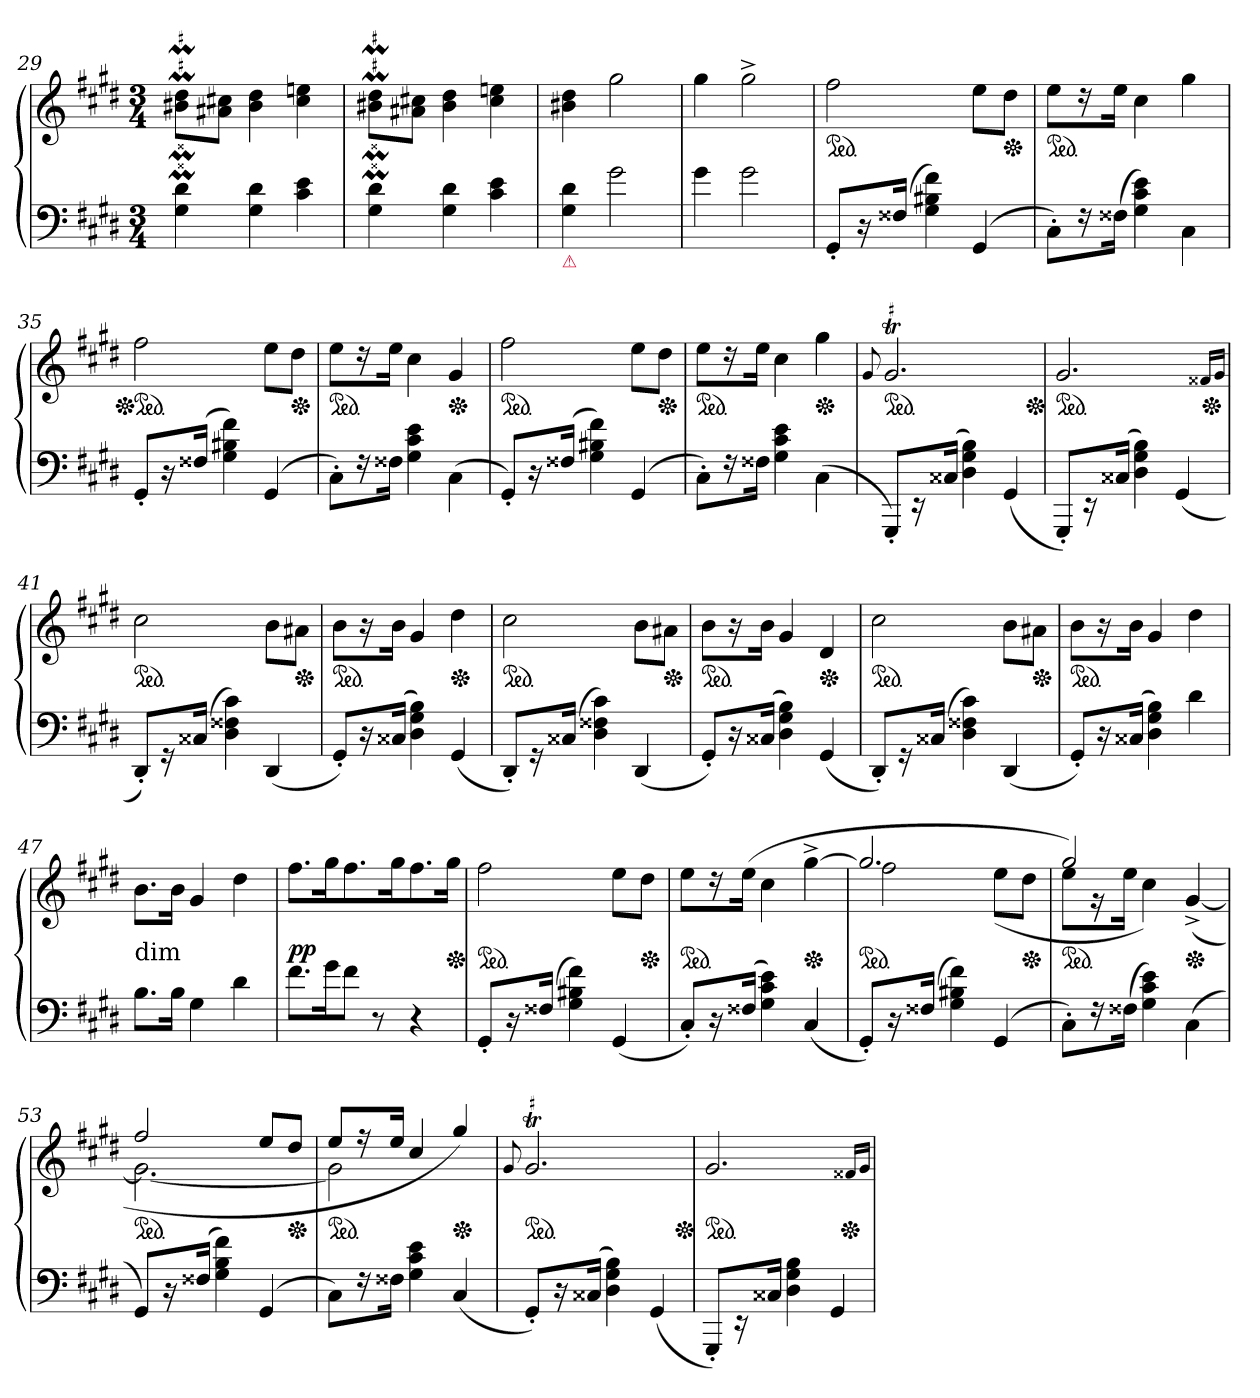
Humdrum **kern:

**kern	**kern	**dynam
*part1	*part1	*part1
*staff2	*staff1	*staff1/2
*clefF4	*clefG2	*
*k[f#c#g#d#]	*k[f#c#g#d#]	*
*c#:	*c#:	*
*M3/4	*M3/4	*
=29	=29	=29
4G# 4d#	8b#XM 8dd#ML	.
.	8a#X 8cc#J	.
4G# 4d#	4b# 4dd#	.
4c# 4e	4cc# 4ee	.
=30	=30	=30
4G# 4d#	8b#XM 8dd#ML	.
.	8a#X 8cc#J	.
4G# 4d#	4b# 4dd#	.
4c# 4e	4cc# 4ee	.
=31	=31	=31
!LO:TX:b:color=crimson:t=⚠	!	!
4G# 4d#	4b#X 4dd#	.
2g#	2gg#	.
=32	=32	=32
4g#	4gg#	.
2g#	2gg#^<	.
=33	=33	=33
*	*ped	*
8GG#'L	2ff#	.
16r	.	.
(<16F##XJk	.	.
4G# 4B#X 4f#)	.	.
(<4GG#	8eeL	.
*	*Xped	*
.	8dd#J	.
=34	=34	=34
*	*ped	*
8C#'L)	8eeL	.
16r	16r	.
(16F##XJk	16eeJk	.
4G# 4c# 4e)	4cc#	.
4C#\	4gg#	.
=35	=35	=35
*	*Xped	*
*	*ped	*
8GG#'L	2ff#	.
16r	.	.
(<16F##XJk	.	.
4G# 4B#X 4f#)	.	.
(<4GG#	8eeL	.
*	*Xped	*
.	8dd#J	.
=36	=36	=36
*	*ped	*
8C#'L)	8eeL	.
16r	16r	.
16F##XJk	16eeJk	.
4G# 4c# 4e	4cc#	.
*	*Xped	*
(<4C#\	4g#	.
=37	=37	=37
*	*ped	*
8GG#'L)	2ff#	.
16r	.	.
(<16F##XJk	.	.
4G# 4B#X 4f#)	.	.
(<4GG#	8eeL	.
*	*Xped	*
.	8dd#J	.
=38	=38	=38
*	*ped	*
8C#'L)	8eeL	.
16r	16r	.
16F##XJk	16eeJk	.
4G# 4c# 4e	4cc#	.
*	*Xped	*
(<4C#\	4gg#	.
=39	=39	=39
.	8qqg#/	.
!	!LO:TX:b:i:t=poco ritenuto	!
!	!LO:TR:acc=#	!
*	*ped	*
8GGG#'/L)	2.g#T	.
16r	.	.
(<16C##XJk	.	.
4D# 4G# 4B)	.	.
*	*Xped	*
(<4GG#	.	.
=40	=40	=40
*	*ped	*
*	*^	*
8GGG#'L)	2.g#	2ryy	.
16r	.	.	.
(<16C##XJk	.	.	.
4D# 4G# 4B)	.	.	.
(<4GG#	.	8ryy	.
*	*Xped	*	*
.	.	8ryy	.
.	16qqf##X/LL	.	.
.	16qqg#/JJ	.	.
=41	=41	=41	=41
!	!LO:TX:a:B:t=In tempo	!	!
!	!LO:TX:b:i:t=sempre piano	!	!
*	*v	*v	*
*	*ped	*
8DD#'L)	2cc#TTT	.
16r	.	.
(<16C##XJk	.	.
4D# 4F##X 4c#)	.	.
(<4DD#	8b\L	.
*	*Xped	*
.	8a#XJ	.
=42	=42	=42
*	*ped	*
8GG#'L)	8bL	.
16r	16r	.
(<16C##XJk	16bJk	.
4D# 4G# 4B)	4g#	.
*	*Xped	*
(<4GG#	4dd#	.
=43	=43	=43
*	*ped	*
8DD#'L)	2cc#	.
16r	.	.
(<16C##XJk	.	.
4D# 4F##X 4c#)	.	.
(<4DD#	8b\L	.
*	*Xped	*
.	8a#XJ	.
=44	=44	=44
*	*ped	*
8GG#'L)	8bL	.
16r	16r	.
(<16C##XJk	16bJk	.
4D# 4G# 4B)	4g#	.
*	*Xped	*
(<4GG#	4d#	.
=45	=45	=45
*	*ped	*
8DD#'L)	2cc#	.
16r	.	.
(<16C##XJk	.	.
4D# 4F##X 4c#)	.	.
(<4DD#	8b\L	.
*	*Xped	*
.	8a#XJ	.
=46	=46	=46
*	*ped	*
8GG#'L)	8bL	.
16r	16r	.
(<16C##XJk	16bJk	.
4D# 4G# 4B)	4g#	.
4d#	4dd#	.
=47	=47	=47
!	!LO:TX:c:t=dim	!
8.BL	8.bL	.
16BJk	16bJk	.
4G#	4g#	.
4d#	4dd#	.
=48	=48	=48
8.f#L	8.ff#L	pp
16g#K	16gg#K	.
8f#J	8.ff#	.
8r	.	.
.	16gg#K	.
4r	8.ff#	.
*	*Xped	*
.	16gg#Jk	.
=49	=49	=49
*	*ped	*
8GG#'L	2ff#	.
16r	.	.
(<16F##XJk	.	.
4G# 4B#X 4f#)	.	.
(<4GG#	8eeL	.
*	*Xped	*
.	8dd#J	.
=50	=50	=50
*	*ped	*
8C#'/L)	8eeL	.
16r	16r	.
(<16F##XJk	(>16eeJk	.
4G# 4c# 4e)	4cc#	.
*	*Xped	*
(<4C#	[4gg#^	.
=51	=51	=51
*	*^	*
*	*ped	*	*
8GG#'L)	2.gg#]	2ff#	.
16r	.	.	.
(<16F##XJk	.	.	.
4G# 4B#X 4f#)	.	.	.
(>4GG#	.	(>8eeL	.
*	*Xped	*	*
.	.	8dd#J	.
=52	=52	=52	=52
*	*ped	*	*
8C#'L)	2gg#)	8eeL	.
16r	.	16r	.
(>16F##XJk	.	16eeJk	.
4G# 4c# 4e)	.	4cc#)	.
*	*Xped	*	*
(<4C#\	(>[>4g#^	4ryy	.
=53	=53	=53	=53
*	*ped	*	*
8GG#L)	2ff#	2.g#_	.
16r	.	.	.
(<16F##XJk	.	.	.
4G# 4B 4f#)	.	.	.
(<4GG#	8eeL	.	.
*	*Xped	*	*
.	8dd#J	.	.
=54	=54	=54	=54
*	*ped	*	*
8C#L)	8eeL	2g#]	.
16r	16r	.	.
16F##XJk	16eeJk	.	.
4G# 4c# 4e	4cc#	.	.
*	*Xped	*	*
(<4C#	4gg#/)	4ryy	.
*	*v	*v	*
=55	=55	=55
.	8qqg#/	.
!	!LO:TX:b:i:t=poco ritenuto	!
!	!LO:TR:acc=#	!
*	*ped	*
8GG#'L)	2.g#T	.
16r	.	.
(<16C##XJk	.	.
4D# 4G# 4B)	.	.
*	*Xped	*
(<4GG#	.	.
=56	=56	=56
*	*ped	*
8GGG#'L)	2.g#	.
16r	.	.
16C##XJk	.	.
4D# 4G# 4B	.	.
*	*Xped	*
4GG#	.	.
.	16qqf##X/LL	.
.	16qqg#/JJ	.
=	=	=
*-	*-	*-
